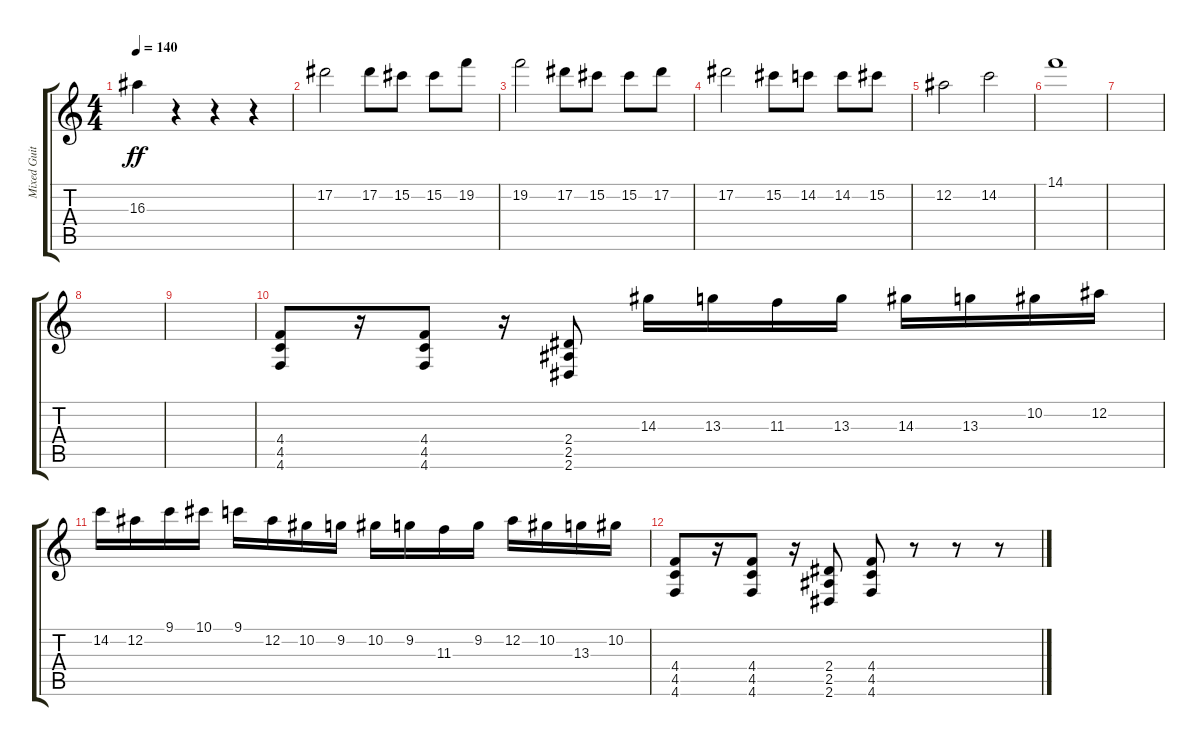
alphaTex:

\track ("Mixed Guitar" "Mixed Guit") {instrument distortionguitar}
\staff {score tabs}
\tuning (Eb4 Bb3 Gb3 Db3 Ab2 Db2) {hide}
\ts (4 4)
\tempo 140
\clef g2
\ks c
16.3{t}.4{dy ff} r.4 r.4 r.4 |
17.2.2 17.2.8 15.2.8 15.2.8 19.2.8 |
19.2.2 17.2.8 15.2.8 15.2.8 17.2.8 |
17.2.2 15.2.8 14.2.8 14.2.8 15.2.8 |
12.2.2 14.2.2 |
14.1.1 |
|
|
|
(4.4 4.5 4.6).8 r.16 (4.4 4.5 4.6).8 r.16 (2.4 2.5 2.6).8 14.3.16 13.3.16 11.3.16 13.3.16 14.3.16 13.3.16 10.2.16 12.2.16 |
14.2.16 12.2.16 9.1.16 10.1.16 9.1.16 12.2.16 10.2.16 9.2.16 10.2.16 9.2.16 11.3.16 9.2.16 12.2.16 10.2.16 13.3.16 10.2.16 |
(4.4 4.5 4.6).8 r.16 (4.4 4.5 4.6).8 r.16 (2.4 2.5 2.6).8 (4.4 4.5 4.6).8 r.8 r.8 r.8
